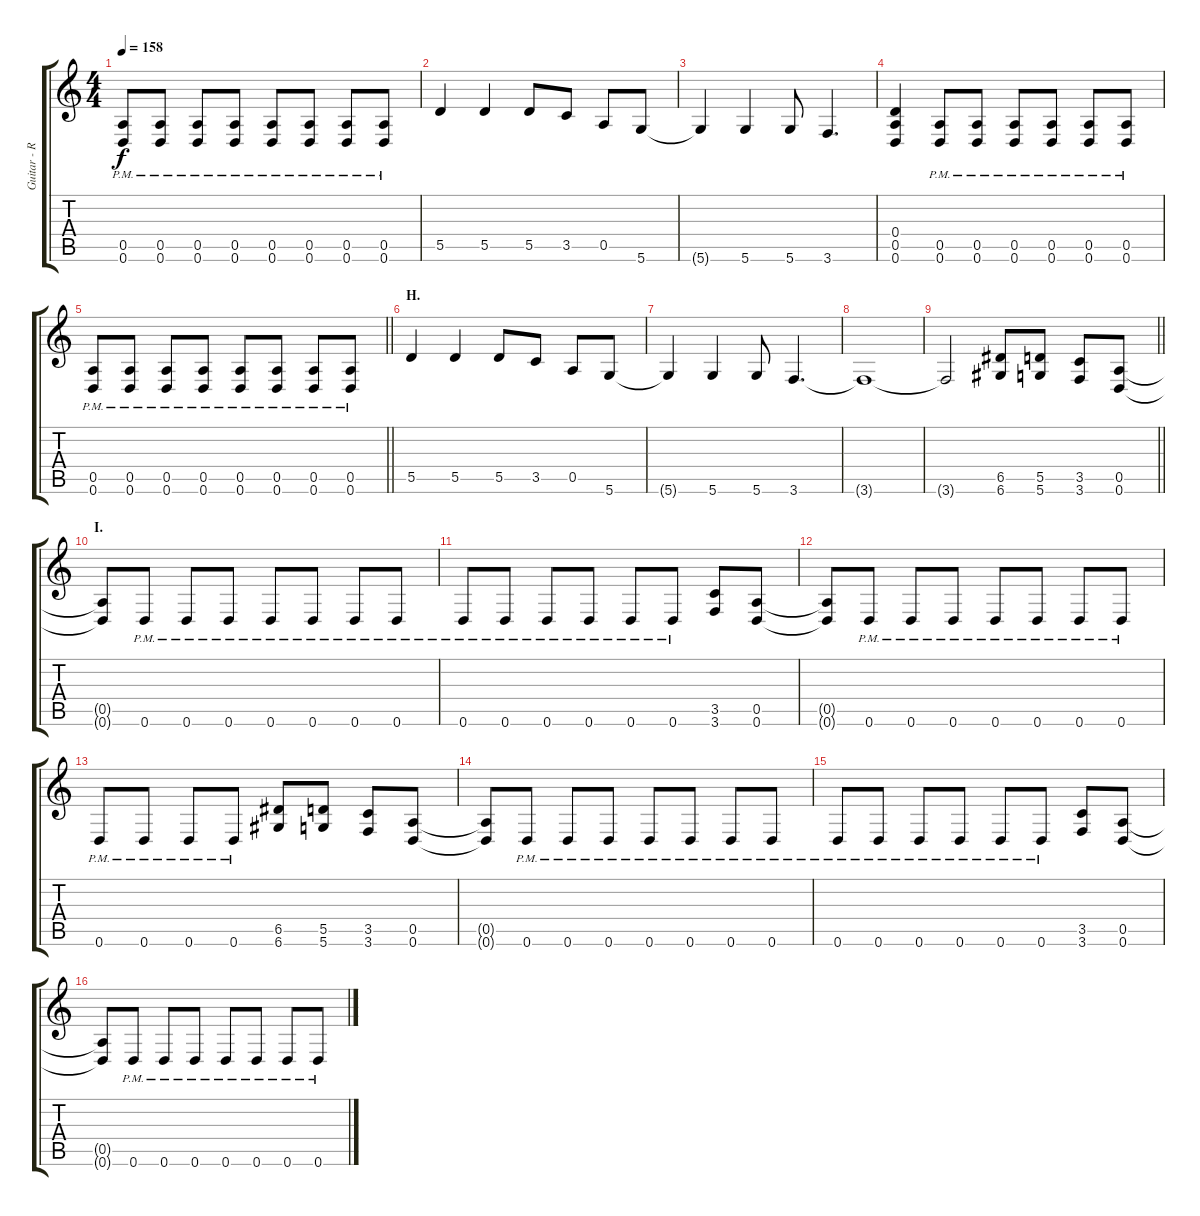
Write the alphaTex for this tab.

\track ("Guitar - Right" "Guitar - R") {instrument distortionguitar}
\staff {score tabs}
\tuning (E4 B3 G3 D3 A2 D2) {hide}
\ts (4 4)
\tempo 158
\clef g2
\ks c
(0.5{pm} 0.6{pm}).8{dy f} (0.5{pm} 0.6{pm}).8 (0.5{pm} 0.6{pm}).8 (0.5{pm} 0.6{pm}).8 (0.5{pm} 0.6{pm}).8 (0.5{pm} 0.6{pm}).8 (0.5{pm} 0.6{pm}).8 (0.5{pm} 0.6{pm}).8 |
5.5.4 5.5.4 5.5.8 3.5.8 0.5.8 5.6.8 |
5.6{t}.4 5.6.4 5.6.8 3.6.4{d} |
(0.4 0.5 0.6).4 (0.5{pm} 0.6{pm}).8 (0.5{pm} 0.6{pm}).8 (0.5{pm} 0.6{pm}).8 (0.5{pm} 0.6{pm}).8 (0.5{pm} 0.6{pm}).8 (0.5{pm} 0.6{pm}).8 |
\barLineRight lightlight
(0.5{pm} 0.6{pm}).8 (0.5{pm} 0.6{pm}).8 (0.5{pm} 0.6{pm}).8 (0.5{pm} 0.6{pm}).8 (0.5{pm} 0.6{pm}).8 (0.5{pm} 0.6{pm}).8 (0.5{pm} 0.6{pm}).8 (0.5{pm} 0.6{pm}).8 |
\section ("" "H.")
5.5.4 5.5.4 5.5.8 3.5.8 0.5.8 5.6.8 |
5.6{t}.4 5.6.4 5.6.8 3.6.4{d} |
3.6{t}.1 |
\barLineRight lightlight
3.6{t}.2 (6.5 6.6).8 (5.5 5.6).8 (3.5 3.6).8 (0.5 0.6).8 |
\section ("" "I.")
(0.5{t} 0.6{t}).8 0.6{pm}.8 0.6{pm}.8 0.6{pm}.8 0.6{pm}.8 0.6{pm}.8 0.6{pm}.8 0.6{pm}.8 |
0.6{pm}.8 0.6{pm}.8 0.6{pm}.8 0.6{pm}.8 0.6{pm}.8 0.6{pm}.8 (3.5 3.6).8 (0.5 0.6).8 |
(0.5{t} 0.6{t}).8 0.6{pm}.8 0.6{pm}.8 0.6{pm}.8 0.6{pm}.8 0.6{pm}.8 0.6{pm}.8 0.6{pm}.8 |
0.6{pm}.8 0.6{pm}.8 0.6{pm}.8 0.6{pm}.8 (6.5 6.6).8 (5.5 5.6).8 (3.5 3.6).8 (0.5 0.6).8 |
(0.5{t} 0.6{t}).8 0.6{pm}.8 0.6{pm}.8 0.6{pm}.8 0.6{pm}.8 0.6{pm}.8 0.6{pm}.8 0.6{pm}.8 |
0.6{pm}.8 0.6{pm}.8 0.6{pm}.8 0.6{pm}.8 0.6{pm}.8 0.6{pm}.8 (3.5 3.6).8 (0.5 0.6).8 |
(0.5{t} 0.6{t}).8 0.6{pm}.8 0.6{pm}.8 0.6{pm}.8 0.6{pm}.8 0.6{pm}.8 0.6{pm}.8 0.6{pm}.8
